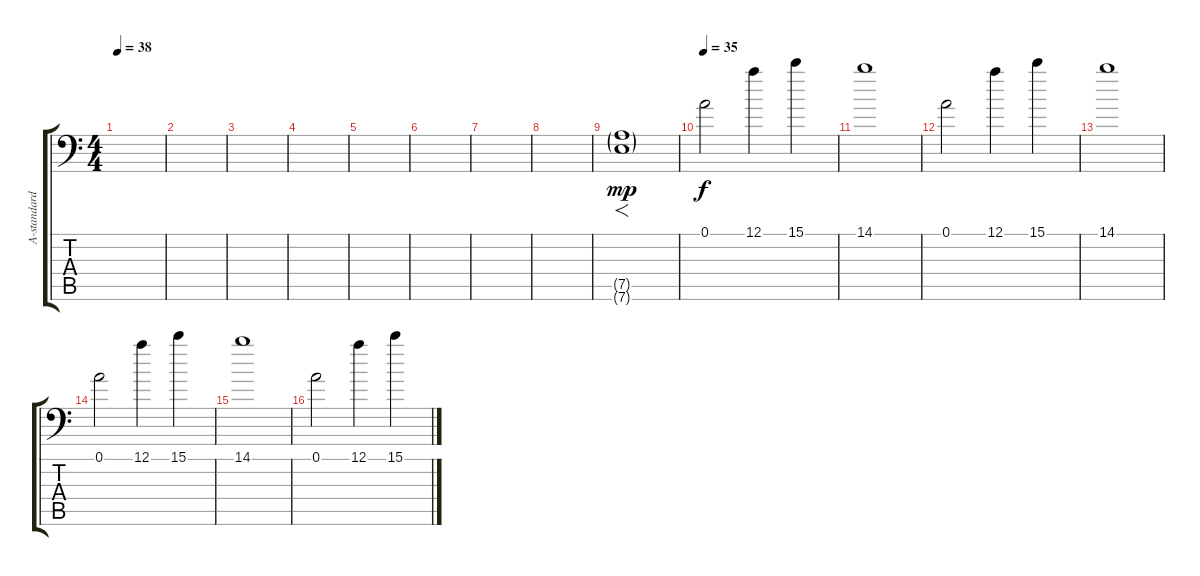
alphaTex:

\track ("A-standard" "A-standard") {instrument distortionguitar}
\staff {score tabs}
\tuning (A3 E3 C3 G2 D2 A1) {hide}
\ts (4 4)
\tempo 38
\clef f4
\ks c
|
|
|
|
|
|
|
|
(7.5{g} 7.6{g}).1{f dy mp} |
\tempo 35
0.1.2{dy f} 12.1.4 15.1.4 |
14.1.1 |
0.1.2 12.1.4 15.1.4 |
14.1.1 |
0.1.2 12.1.4 15.1.4 |
14.1.1 |
0.1.2 12.1.4 15.1.4
